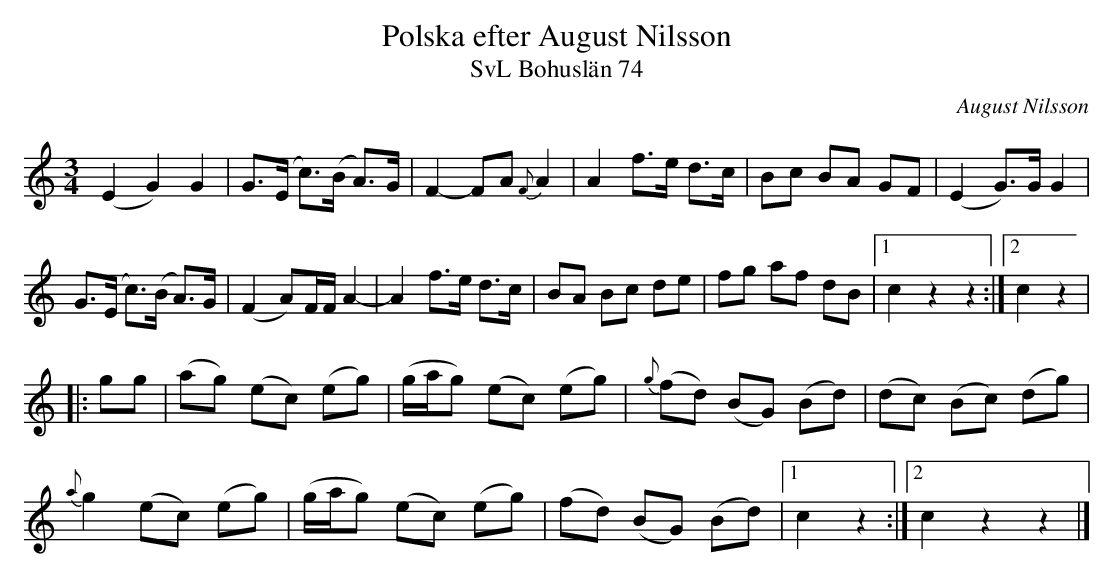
X:1
T:Polska efter August Nilsson
T:SvL Bohuslän 74
C:August Nilsson
M:3/4
L:1/8
K:C
!invisible!|: (E2G2)G2 | G>(E c)>(B A)>G | F2-FA {F}A2 | A2f>e d>c | Bc BA GF | (E2G>)G G2 |
G>(E c>)(B A>)G | (F2 A)F/F/ A2- | A2 f>e d>c | BA Bc de | fg af dB |1 c2z2z2 :|2c2z2 |
|:gg| (ag) (ec) (eg) | (g/a/g) (ec) (eg) | {g}(fd) (BG) (Bd) | (dc) (Bc) (dg) |
{a}g2 (ec) (eg) | (g/a/g) (ec) (eg) | (fd) (BG) (Bd) |1 c2z2 :|2 c2z2z2 |]
